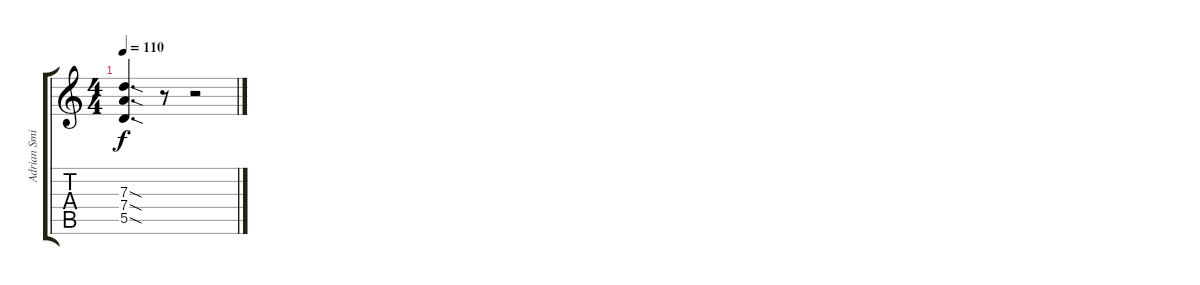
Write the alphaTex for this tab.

\track ("Adrian Smith" "Adrian Smi") {instrument overdrivenguitar}
\staff {score tabs}
\tuning (E4 B3 G3 D3 A2 E2) {hide}
\ts (4 4)
\tempo 110
\clef g2
\ks c
(7.3{sod} 7.4{sod} 5.5{sod}).4{d dy f volume 11} r.8 r.2
